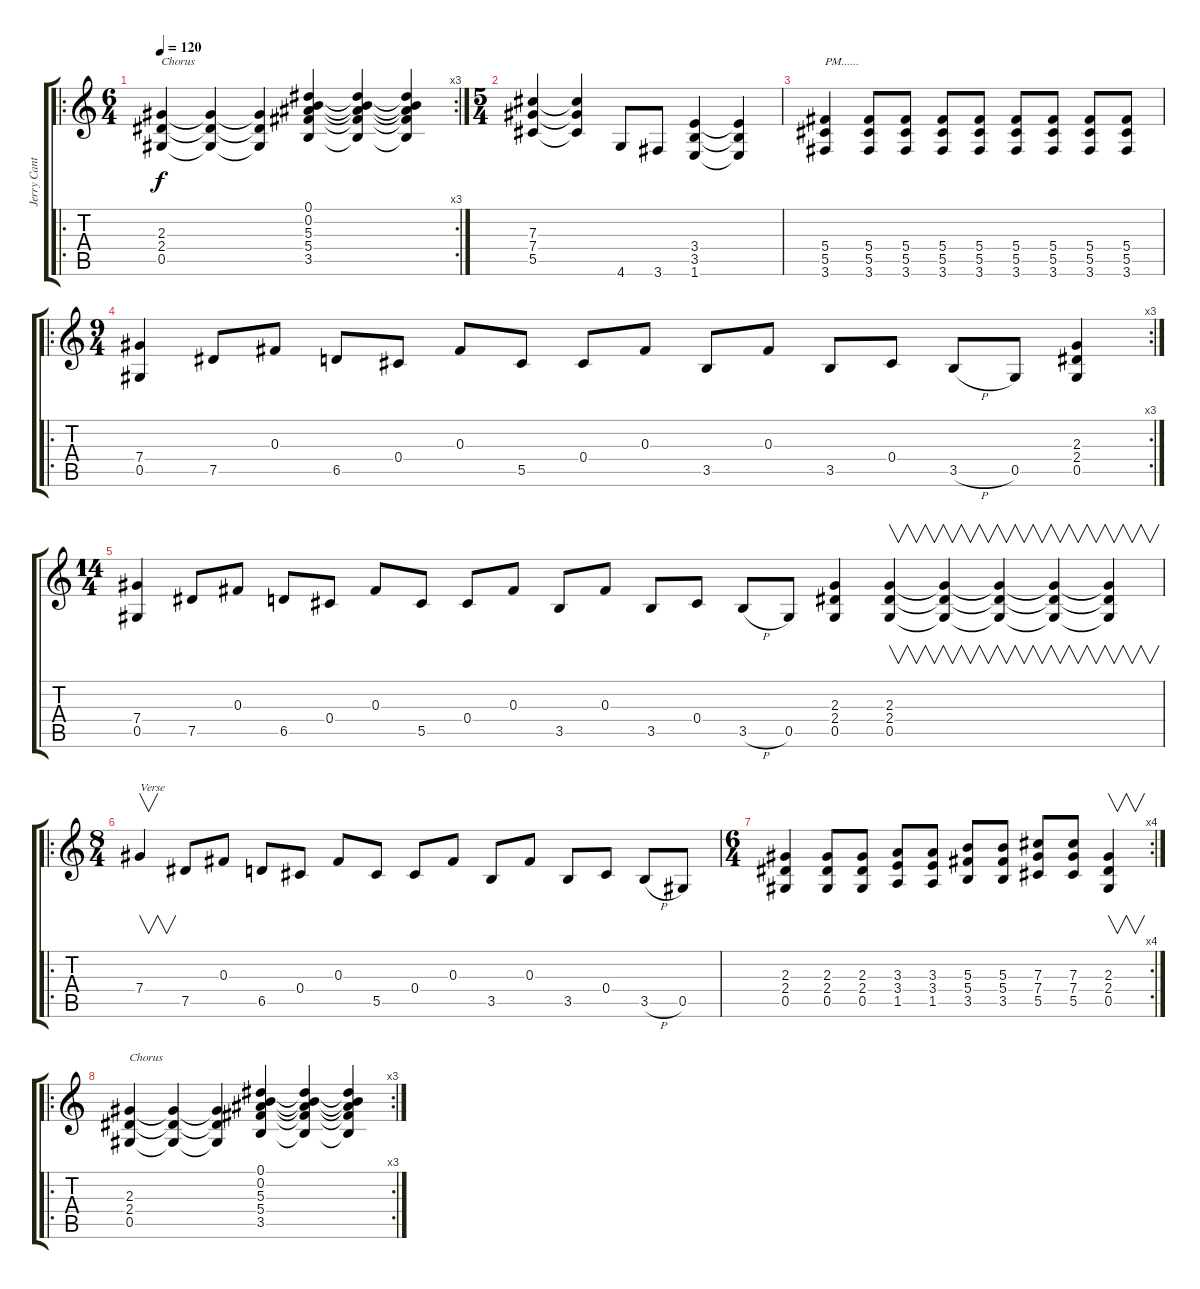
\track ("Jerry Cantrell" "Jerry Cant") {instrument overdrivenguitar}
\staff {score tabs}
\tuning (Eb4 Bb3 Gb3 Db3 Ab2 Eb2) {hide}
\ro
\rc 3
\ts (6 4)
\tempo 120
\clef g2
\ks c
(2.3 2.4 0.5).4{txt "Chorus" dy f} (2.3{t} 2.4{t} 0.5{t}).4 (2.3{t} 2.4{t} 0.5{t}).4 (0.1 0.2 5.3 5.4 3.5).4 (0.1{t} 0.2{t} 5.3{t} 5.4{t} 3.5{t}).4 (0.1{t} 0.2{t} 5.3{t} 5.4{t} 3.5{t}).4 |
\ts (5 4)
(7.3 7.4 5.5).4 (7.3{t} 7.4{t} 5.5{t}).4 4.6.8 3.6.8 (3.4 3.5 1.6).4 (3.4{t} 3.5{t} 1.6{t}).4 |
(5.4 5.5 3.6).4{txt "PM......"} (5.4 5.5 3.6).8 (5.4 5.5 3.6).8 (5.4 5.5 3.6).8 (5.4 5.5 3.6).8 (5.4 5.5 3.6).8 (5.4 5.5 3.6).8 (5.4 5.5 3.6).8 (5.4 5.5 3.6).8 |
\ro
\rc 3
\ts (9 4)
(7.4 0.5).4 7.5.8 0.3.8 6.5.8 0.4.8 0.3.8 5.5.8 0.4.8 0.3.8 3.5.8 0.3.8 3.5.8 0.4.8 3.5{h}.8 0.5.8 (2.3 2.4 0.5).4 |
\ts (14 4)
(7.4 0.5).4 7.5.8 0.3.8 6.5.8 0.4.8 0.3.8 5.5.8 0.4.8 0.3.8 3.5.8 0.3.8 3.5.8 0.4.8 3.5{h}.8 0.5.8 (2.3 2.4 0.5).4 (2.3 2.4 0.5).4{v} (2.3{t} 2.4{t} 0.5{t}).4{v} (2.3{t} 2.4{t} 0.5{t}).4{v} (2.3{t} 2.4{t} 0.5{t}).4{v} (2.3{t} 2.4{t} 0.5{t}).4{v} |
\ro
\ts (8 4)
7.4.4{v txt "Verse"} 7.5.8 0.3.8 6.5.8 0.4.8 0.3.8 5.5.8 0.4.8 0.3.8 3.5.8 0.3.8 3.5.8 0.4.8 3.5{h}.8 0.5.8 |
\rc 4
\ts (6 4)
(2.3 2.4 0.5).4 (2.3 2.4 0.5).8 (2.3 2.4 0.5).8 (3.3 3.4 1.5).8 (3.3 3.4 1.5).8 (5.3 5.4 3.5).8 (5.3 5.4 3.5).8 (7.3 7.4 5.5).8 (7.3 7.4 5.5).8 (2.3 2.4 0.5).4{v} |
\ro
\rc 3
(2.3 2.4 0.5).4{txt "Chorus"} (2.3{t} 2.4{t} 0.5{t}).4 (2.3{t} 2.4{t} 0.5{t}).4 (0.1 0.2 5.3 5.4 3.5).4 (0.1{t} 0.2{t} 5.3{t} 5.4{t} 3.5{t}).4 (0.1{t} 0.2{t} 5.3{t} 5.4{t} 3.5{t}).4
